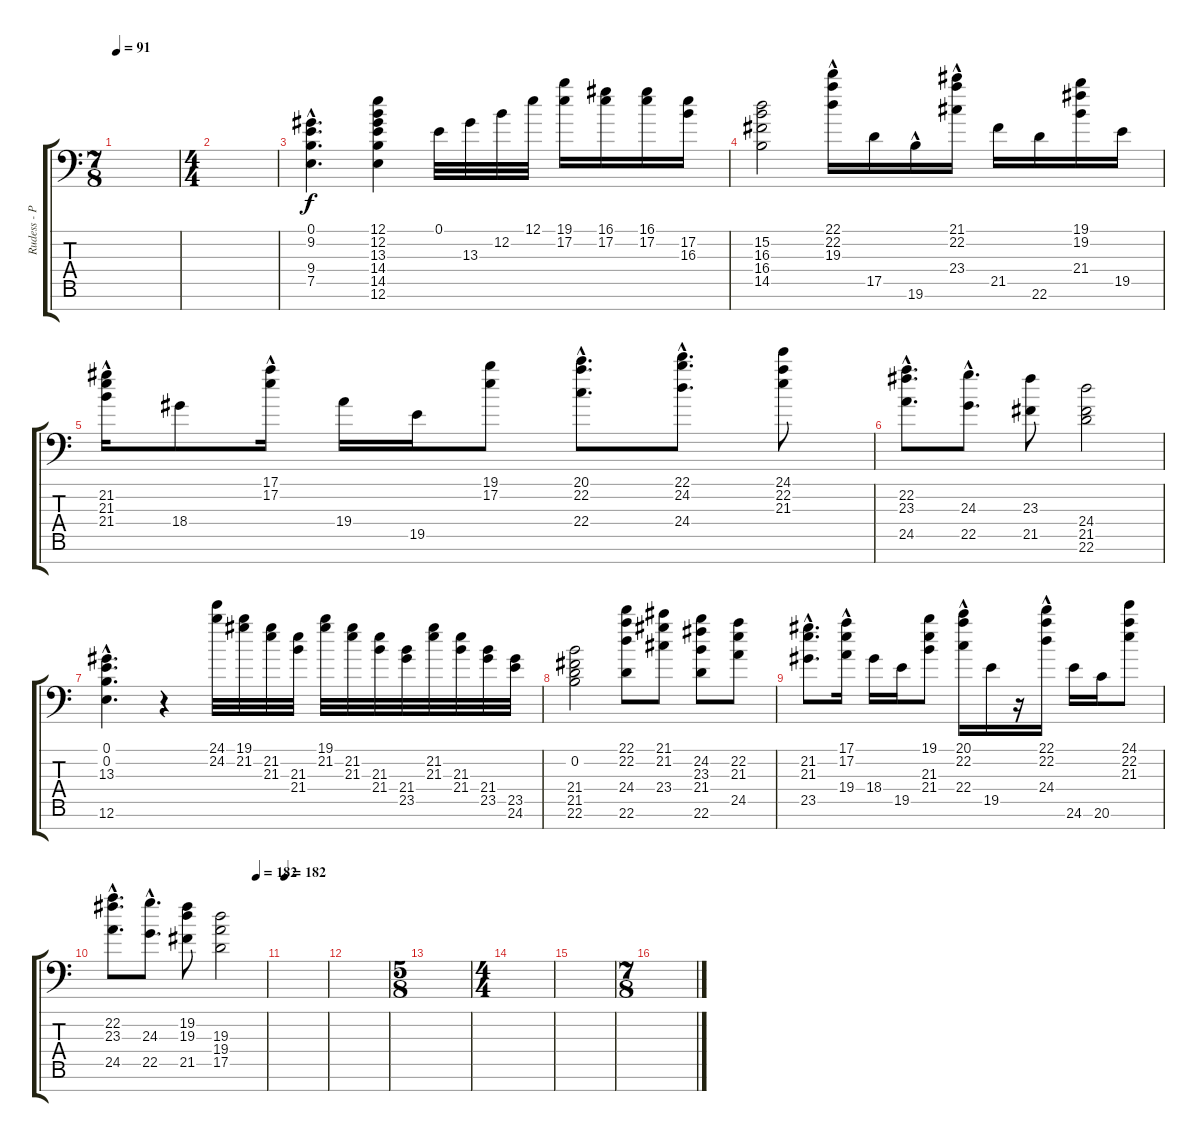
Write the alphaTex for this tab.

\track ("Rudess - Piano 2" "Rudess - P") {instrument brightacousticpiano}
\staff {score tabs}
\tuning (E4 B3 G3 D3 A2 E2 C-1) {hide}
\ts (7 8)
\tempo 91
\clef f4
\ks c
|
\ts (4 4)
|
(0.1{hac} 9.2{hac} 9.4{hac} 7.5{hac}).4{d} (12.1 12.2 13.3 14.4 14.5 12.6).4 0.1.32 13.3.32 12.2.32 12.1.32 (19.1 17.2).16 (16.1 17.2).16 (16.1 17.2).16 (17.2 16.3).16 |
(15.2 16.3 16.4 14.5).2 (22.1{hac} 22.2{hac} 19.3{hac}).16 17.5.16 19.6{hac}.16 (21.1{hac} 22.2{hac} 23.4{hac}).16 21.5.16 22.6.16 (19.1 19.2 21.4).16 19.5.16 |
(21.2{hac} 21.3{hac} 21.4{hac}).16 18.4.8 (17.1{hac} 17.2{hac}).16 19.4.16 19.5.16 (19.1 17.2).8 (20.1{hac} 22.2{hac} 22.4{hac}).8{d} (22.1{hac} 24.2{hac} 24.4{hac}).8{d} (24.1 22.2 21.3).8 |
(22.2{hac} 23.3{hac} 24.5{hac}).8{d} (24.3{hac} 22.5{hac}).8{d} (23.3 21.5).8 (24.4 21.5 22.6).2 |
(0.1{hac} 0.2{hac} 13.3{hac} 12.6{hac}).4{d} r.4 (24.1 24.2).32 (19.1 21.2).32 (21.2 21.3).32 (21.3 21.4).32 (19.1 21.2).32 (21.2 21.3).32 (21.3 21.4).32 (21.4 23.5).32 (21.2 21.3).32 (21.3 21.4).32 (21.4 23.5).32 (23.5 24.6).32 |
(0.2 21.4 21.5 22.6).2 (22.1 22.2 24.4 22.6).8 (21.1 21.2 23.4).8 (24.2 23.3 21.4 22.6).8 (22.2 21.3 24.5).8 |
(21.2{hac} 21.3{hac} 23.5{hac}).8{d} (17.1{hac} 17.2{hac} 19.4{hac}).16 18.4.16 19.5.16 (19.1 21.3 21.4).8 (20.1{hac} 22.2{hac} 22.4{hac}).16 19.5.16 r.16 (22.1{hac} 22.2{hac} 24.4{hac}).16 24.6.16 20.6.16 (24.1 22.2 21.3).8 |
\tempo (182 0.9375)
(22.2{hac} 23.3{hac} 24.5{hac}).8{d} (24.3{hac} 22.5{hac}).8{d} (19.2 19.3 21.5).8 (19.3 19.4 17.5).2 |
\tempo 182
|
|
\ts (5 8)
|
\ts (4 4)
|
|
\ts (7 8)
